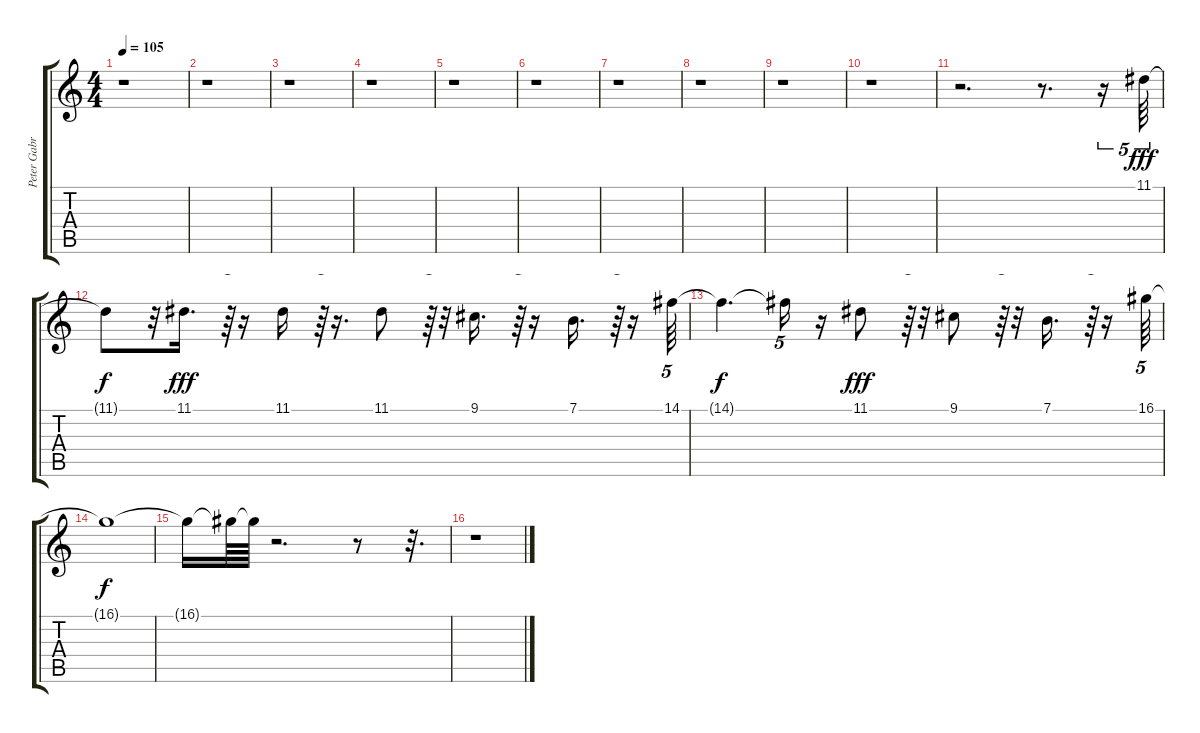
\track ("Peter Gabriel" "Peter Gabr") {instrument panflute}
\staff {score tabs}
\tuning (E4 B3 G3 D3 A2 E2) {hide}
\ts (4 4)
\tempo 105
\clef g2
\ks c
r.1{dy f} |
r.1 |
r.1 |
r.1 |
r.1 |
r.1 |
r.1 |
r.1 |
r.1 |
r.1 |
r.2{d} r.8{d} r.16{tu (5 4)} 11.1.64{tu (5 4) dy fff balance 8 instrument oboe} |
11.1{t}.8{dy f} r.32 11.1.16{d dy fff} r.64{tu (3 2)} r.16 11.1.16 r.64{tu (3 2)} r.16{d} 11.1.8 r.64{tu (3 2)} r.32 9.1.16{d} r.64{tu (3 2)} r.16 7.1.16{d} r.64{tu (3 2)} r.16 14.1.64{tu (5 4)} |
14.1{t}.4{d dy f} 14.1{t}.16{tu (5 4)} r.16 11.1.8{dy fff} r.64{tu (3 2)} r.32 9.1.8 r.64{tu (3 2)} r.32 7.1.16{d} r.64{tu (3 2)} r.16 16.1.64{tu (5 4)} |
16.1{t}.1{dy f} |
16.1{t}.16 16.1{t}.64 16.1{t}.64 r.2{d} r.8 r.32{d} |
r.1
